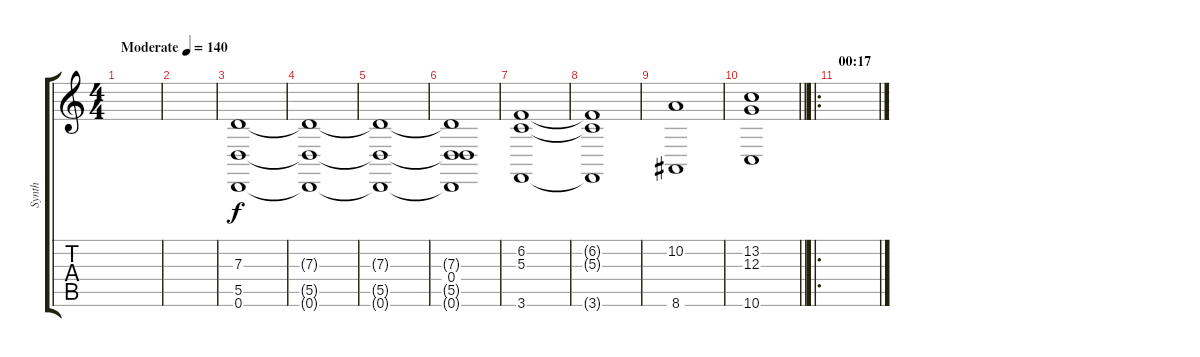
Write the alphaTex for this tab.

\track ("Synth" "Synth") {instrument pad2warm}
\staff {score tabs}
\tuning (E4 B3 G3 D3 A2 D2) {hide}
\ts (4 4)
\tempo (140 "Moderate")
\clef g2
\ks c
|
|
(7.3 5.5 0.6).1{volume 8} |
(7.3{t} 5.5{t} 0.6{t}).1 |
(7.3{t} 5.5{t} 0.6{t}).1 |
(7.3{t} 0.4 5.5{t} 0.6{t}).1 |
(6.2 5.3 3.6).1{volume 16} |
(6.2{t} 5.3{t} 3.6{t}).1 |
(10.2 8.6).1 |
\barLineRight lightlight
(13.2 12.3 10.6).1 |
\ro
\section ("" "00:17")
